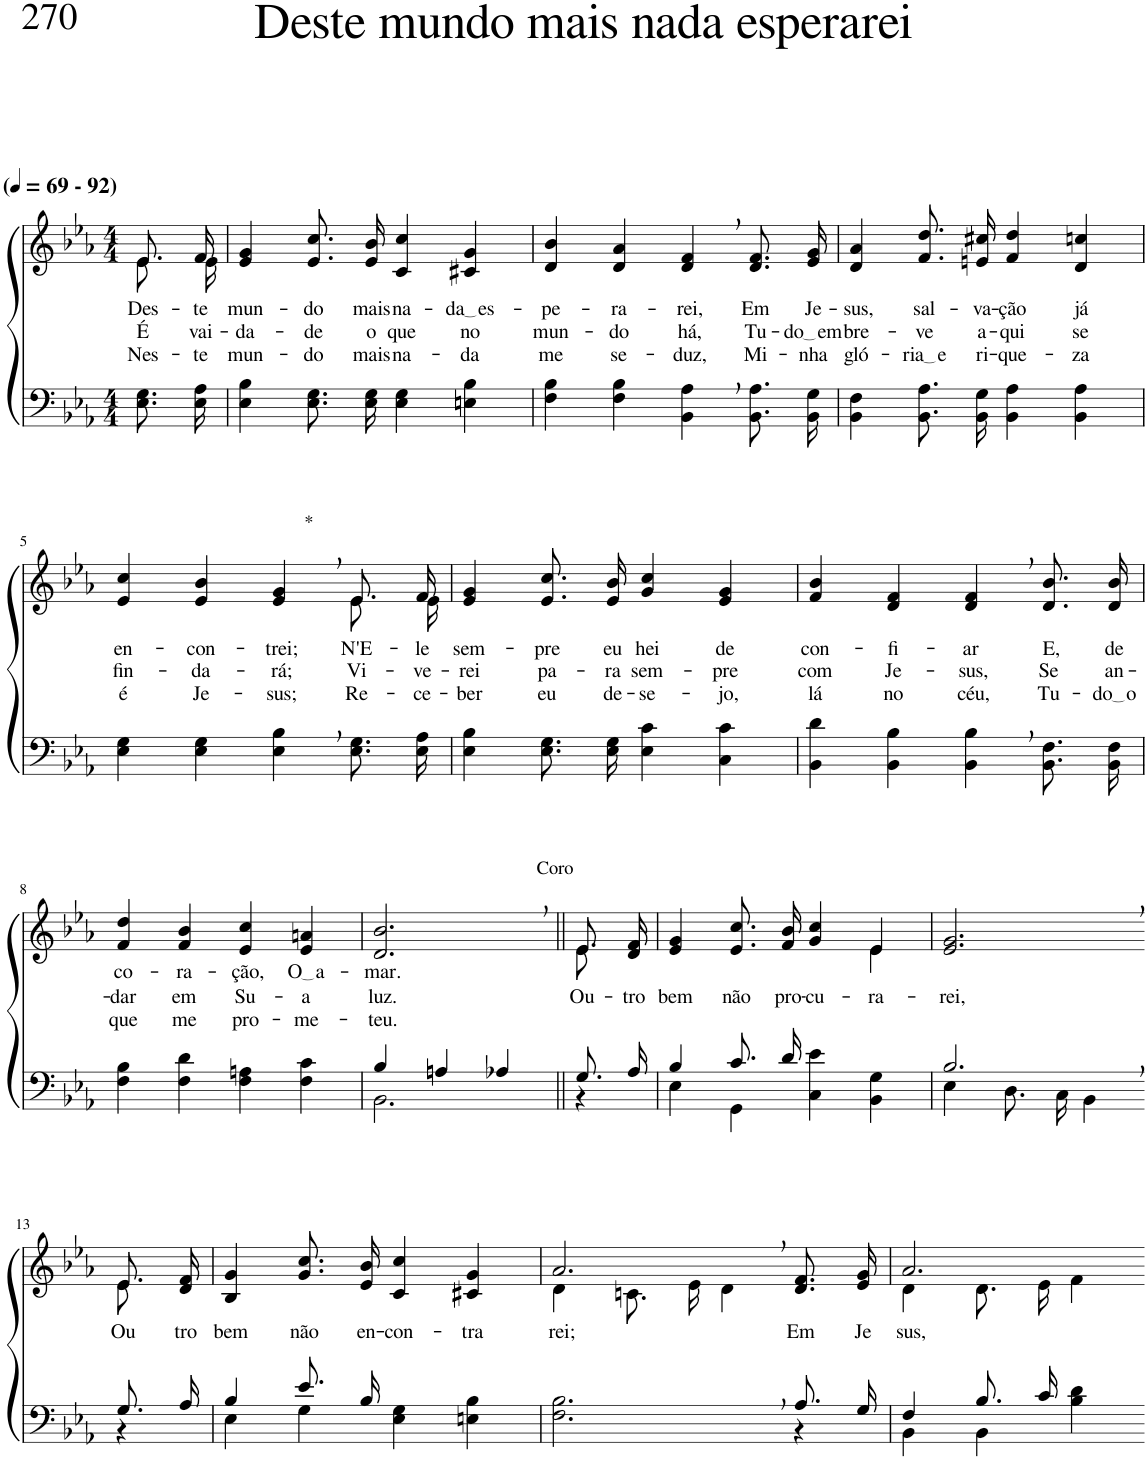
**kern	**kern	**text	**text	**text
*part2	*part1	*part1	*part1	*part1
*staff2	*staff1	*staff1	*staff1	*staff1
*I"Parte III e IV	*I"Parte I e II	*	*	*
*clefF4	*clefG2	*	*	*
*k[b-e-a-]	*k[b-e-a-]	*	*	*
*M4/4	*M4/4	*	*	*
*MM69	*MM69	*	*	*
=1	=1	=1	=1	=1
*	*^	*	*	*
!	!LO:TX:a:B:t=(	!	!	!	!
!	!LO:TX:a:B:t=- 92)	!	!	!	!
!	!	!	!LO:LY:b	!LO:LY:b	!LO:LY:b
8.E-\ 8.G\L	8.e-/L	8.e-\L	Des-	É	Nes-
!	!	!	!LO:LY:b	!LO:LY:b	!LO:LY:b
16E-\ 16A-\Jk	16f/Jk	16e-\Jk	-te	vai-	-te
=2	=2	=2	=2	=2	=2
!	!	!	!LO:LY:b	!LO:LY:b	!LO:LY:b
*	*v	*v	*	*	*
4E-\ 4B-\	4e-/ 4g/	mun-	-da-	mun-
!	!	!LO:LY:b	!LO:LY:b	!LO:LY:b
8.E-\ 8.G\L	8.e-/ 8.cc/L	-do	-de	-do
!	!	!LO:LY:b	!LO:LY:b	!LO:LY:b
16E-\ 16G\Jk	16e-/ 16b-/Jk	mais	o	mais
!	!	!LO:LY:b	!LO:LY:b	!LO:LY:b
4E-\ 4G\	4c/ 4cc/	na-	que	na-
!	!	!LO:LY:b	!LO:LY:b	!LO:LY:b
4En\ 4B-\	4c#X/ 4g/	da es	no	-da
=3	=3	=3	=3	=3
!	!	!LO:LY:b	!LO:LY:b	!LO:LY:b
4F\ 4B-\	4d/ 4b-/	-pe-	mun-	me
!	!	!LO:LY:b	!LO:LY:b	!LO:LY:b
4F\ 4B-\	4d/ 4a-/	-ra-	-do	se-
!	!	!LO:LY:b	!LO:LY:b	!LO:LY:b
4BB-\, 4A-\,	4d/, 4f/,	-rei,	há,	-duz,
!	!	!LO:LY:b	!LO:LY:b	!LO:LY:b
8.BB-\ 8.A-\L	8.d/ 8.f/L	Em	Tu-	Mi-
!	!	!LO:LY:b	!LO:LY:b	!LO:LY:b
16BB-\ 16G\Jk	16e-/ 16g/Jk	Je-	do em	-nha
=4	=4	=4	=4	=4
!	!	!LO:LY:b	!LO:LY:b	!LO:LY:b
4BB-\ 4F\	4d/ 4a-/	-sus,	bre-	gló-
!	!	!LO:LY:b	!LO:LY:b	!LO:LY:b
8.BB-\ 8.A-\L	8.f/ 8.dd/L	sal-	-ve	ria e
!	!	!LO:LY:b	!LO:LY:b	!LO:LY:b
16BB-\ 16G\Jk	16en/ 16cc#X/Jk	-va-	a-	ri-
!	!	!LO:LY:b	!LO:LY:b	!LO:LY:b
4BB-\ 4A-\	4f/ 4dd/	-ção	-qui	-que-
!	!	!LO:LY:b	!LO:LY:b	!LO:LY:b
4BB-\ 4A-\	4d/ 4ccn/	já	se	-za
!!LO:LB:g=z
=5	=5	=5	=5	=5
!	!	!LO:LY:b	!LO:LY:b	!LO:LY:b
*	*^	*	*	*
4E-\ 4G\	4e-/ 4cc/	2.ryy	en-	fin-	é
!	!	!	!LO:LY:b	!LO:LY:b	!LO:LY:b
4E-\ 4G\	4e-/ 4b-/	.	-con-	-da-	Je-
!	!LO:TX:a:t=*	!	!	!	!
!	!	!	!LO:LY:b	!LO:LY:b	!LO:LY:b
4E-\, 4B-\,	4e-/, 4g/,	.	-trei;	-rá;	-sus;
!	!	!	!LO:LY:b	!LO:LY:b	!LO:LY:b
8.E-\ 8.G\L	8.e-/L	8.e-\L	N'E-	Vi-	Re-
!	!	!	!LO:LY:b	!LO:LY:b	!LO:LY:b
16E-\ 16A-\Jk	16f/Jk	16e-\Jk	-le	-ve-	-ce-
=6	=6	=6	=6	=6	=6
!	!	!	!LO:LY:b	!LO:LY:b	!LO:LY:b
*	*v	*v	*	*	*
4E-\ 4B-\	4e-/ 4g/	sem-	-rei	-ber
!	!	!LO:LY:b	!LO:LY:b	!LO:LY:b
8.E-\ 8.G\L	8.e-/ 8.cc/L	-pre	pa-	eu
!	!	!LO:LY:b	!LO:LY:b	!LO:LY:b
16E-\ 16G\Jk	16e-/ 16b-/Jk	eu	-ra	de-
!	!	!LO:LY:b	!LO:LY:b	!LO:LY:b
4E-\ 4c\	4g/ 4cc/	hei	sem-	-se-
!	!	!LO:LY:b	!LO:LY:b	!LO:LY:b
4C\ 4c\	4e-/ 4g/	de	-pre	-jo,
=7	=7	=7	=7	=7
!	!	!LO:LY:b	!LO:LY:b	!LO:LY:b
4BB-\ 4d\	4f/ 4b-/	con-	com	lá
!	!	!LO:LY:b	!LO:LY:b	!LO:LY:b
4BB-\ 4B-\	4d/ 4f/	-fi-	Je-	no
!	!	!LO:LY:b	!LO:LY:b	!LO:LY:b
4BB-\, 4B-\,	4d/, 4f/,	-ar	-sus,	céu,
!	!	!LO:LY:b	!LO:LY:b	!LO:LY:b
8.BB-\ 8.F\L	8.d/ 8.b-/L	E,	Se	Tu-
!	!	!LO:LY:b	!LO:LY:b	!LO:LY:b
16BB-\ 16F\Jk	16d/ 16b-/Jk	de	an-	do o
!!LO:LB:g=z
=8	=8	=8	=8	=8
!	!	!LO:LY:b	!LO:LY:b	!LO:LY:b
4F\ 4B-\	4f/ 4dd/	co-	-dar	que
!	!	!LO:LY:b	!LO:LY:b	!LO:LY:b
4F\ 4d\	4f/ 4b-/	-ra-	em	me
!	!	!LO:LY:b	!LO:LY:b	!LO:LY:b
4F\ 4An\	4e-/ 4cc/	-ção,	Su-	pro-
!	!	!LO:LY:b	!LO:LY:b	!LO:LY:b
4F\ 4c\	4e-/ 4an/	O a	-a	-me-
=9	=9	=9	=9	=9
*^	*	*	*	*
!	!	!	!LO:LY:b	!LO:LY:b	!LO:LY:b
4B-/	2.BB-\	2.d/, 2.b-/,	-mar.	luz.	-teu.
4An/	.	.	.	.	.
4A-X/	.	.	.	.	.
=10||	=10||	=10||	=10||	=10||	=10||
!	!	!LO:TX:a:t=Coro	!	!	!
!	!	!	!	!LO:LY:b	!
*	*	*^	*	*	*
8.G/L	4r	8.e-/L	8.e-/	.	Ou-	.
!	!	!	!	!	!LO:LY:b	!
16A-/Jk	.	16d/ 16f/Jk	16ryy	.	-tro	.
=11	=11	=11	=11	=11	=11	=11
!	!	!	!	!	!LO:LY:b	!
4B-/	4E-\	4e-/ 4g/	2.ryy	.	-bem	.
!	!	!	!	!	!LO:LY:b	!
8.c/L	4GG\	8.e-/ 8.cc/L	.	.	não	.
!	!	!	!	!	!LO:LY:b	!
16d/Jk	.	16f/ 16b-/Jk	.	.	pro-	.
!	!	!	!	!	!LO:LY:b	!
2ryy	4C\ 4e-\	4g/ 4cc/	.	.	-cu-	.
!	!	!	!	!	!LO:LY:b	!
.	4BB-\ 4G\	4e-/	4e-\	.	-ra-	.
=12	=12	=12	=12	=12	=12	=12
!	!	!	!	!	!LO:LY:b	!
*	*	*v	*v	*	*	*
2.B-,/	4E-\	2.e-/, 2.g/,	.	-rei,	.
.	8.D\L	.	.	.	.
.	16C\Jk	.	.	.	.
.	4BB-\	.	.	.	.
!!LO:LB:g=z
=13-	=13-	=13-	=13-	=13-	=13-
*	*	*^	*	*	*
!	!	!	!	!LO:LY:b	!	!
8.G/L	4r	8.e-/L	8.e-\	Ou-	.	.
!	!	!	!	!LO:LY:b	!	!
16A-/Jk	.	16d/ 16f/Jk	16ryy	-tro	.	.
=14	=14	=14	=14	=14	=14	=14
!	!	!	!	!LO:LY:b	!	!
*	*	*v	*v	*	*	*
4B-/	4E-\	4B-/ 4g/	bem	.	.
!	!	!	!LO:LY:b	!	!
8.e-/L	4G\	8.g/ 8.cc/L	não	.	.
!	!	!	!LO:LY:b	!	!
16B-/Jk	.	16e-/ 16b-/Jk	en-	.	.
!	!	!	!LO:LY:b	!	!
2ryy	4E-\ 4G\	4c/ 4cc/	-con-	.	.
!	!	!	!LO:LY:b	!	!
.	4En\ 4B-\	4c#X/ 4g/	-tra-	.	.
=15	=15	=15	=15	=15	=15
*	*	*^	*	*	*
!	!	!	!	!LO:LY:b	!	!
2.ryy	2.F\ 2.B-\	2.a-,/	4d\	-rei;	.	.
.	.	.	8.cn\L	.	.	.
.	.	.	16e-\Jk	.	.	.
.	.	.	4d\	.	.	.
!	!	!	!	!LO:LY:b	!	!
8.A-/L	4r	8.d/ 8.f/L	4ryy	Em	.	.
!	!	!	!	!LO:LY:b	!	!
16G/Jk	.	16e-/ 16g/Jk	.	Je-	.	.
=16	=16	=16	=16	=16	=16	=16
!	!	!	!	!LO:LY:b	!	!
4F/	4BB-\	2.a-/	4d\	-sus,	.	.
8.B-/L	4BB-\	.	8.d\L	.	.	.
16c/Jk	.	.	16e-\Jk	.	.	.
4ryy	4B-\ 4d\	.	4f\	.	.	.
*v	*v	*	*	*	*	*
*	*v	*v	*	*	*
=-	=-	=-	=-	=-
*-	*-	*-	*-	*-
